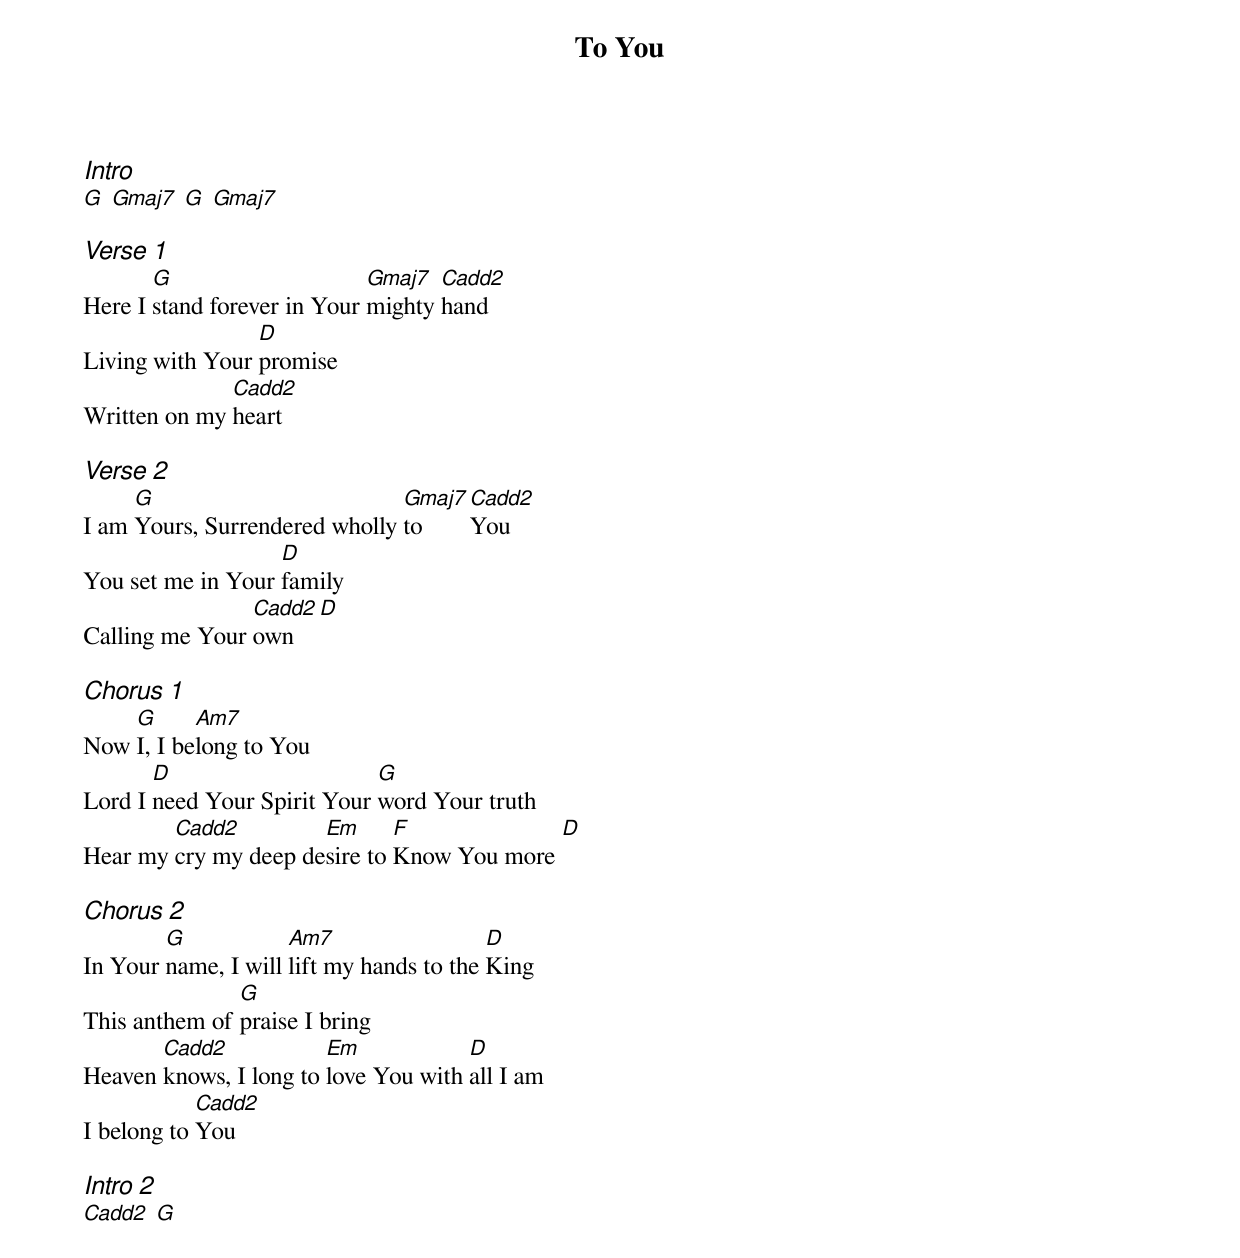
{title: To You}
{ng}
{columns: 1}
{ci:Intro}
[G] [Gmaj7] [G] [Gmaj7]

{ci:Verse 1}
Here I [G]stand forever in Your [Gmaj7]mighty [Cadd2]hand
Living with Your [D]promise
Written on my [Cadd2]heart

{ci:Verse 2}
I am [G]Yours, Surrendered wholly [Gmaj7]to [Cadd2]You
You set me in Your [D]family
Calling me Your [Cadd2]own [D]

{ci:Chorus 1}
Now [G]I, I be[Am7]long to You
Lord I [D]need Your Spirit Your [G]word Your truth
Hear my [Cadd2]cry my deep de[Em]sire to [F]Know You more [D]

{ci:Chorus 2}
In Your [G]name, I will [Am7]lift my hands to the [D]King
This anthem of [G]praise I bring
Heaven [Cadd2]knows, I long to [Em]love You with [D]all I am
I belong to [Cadd2]You

{ci:Intro 2}
[Cadd2] [G]
